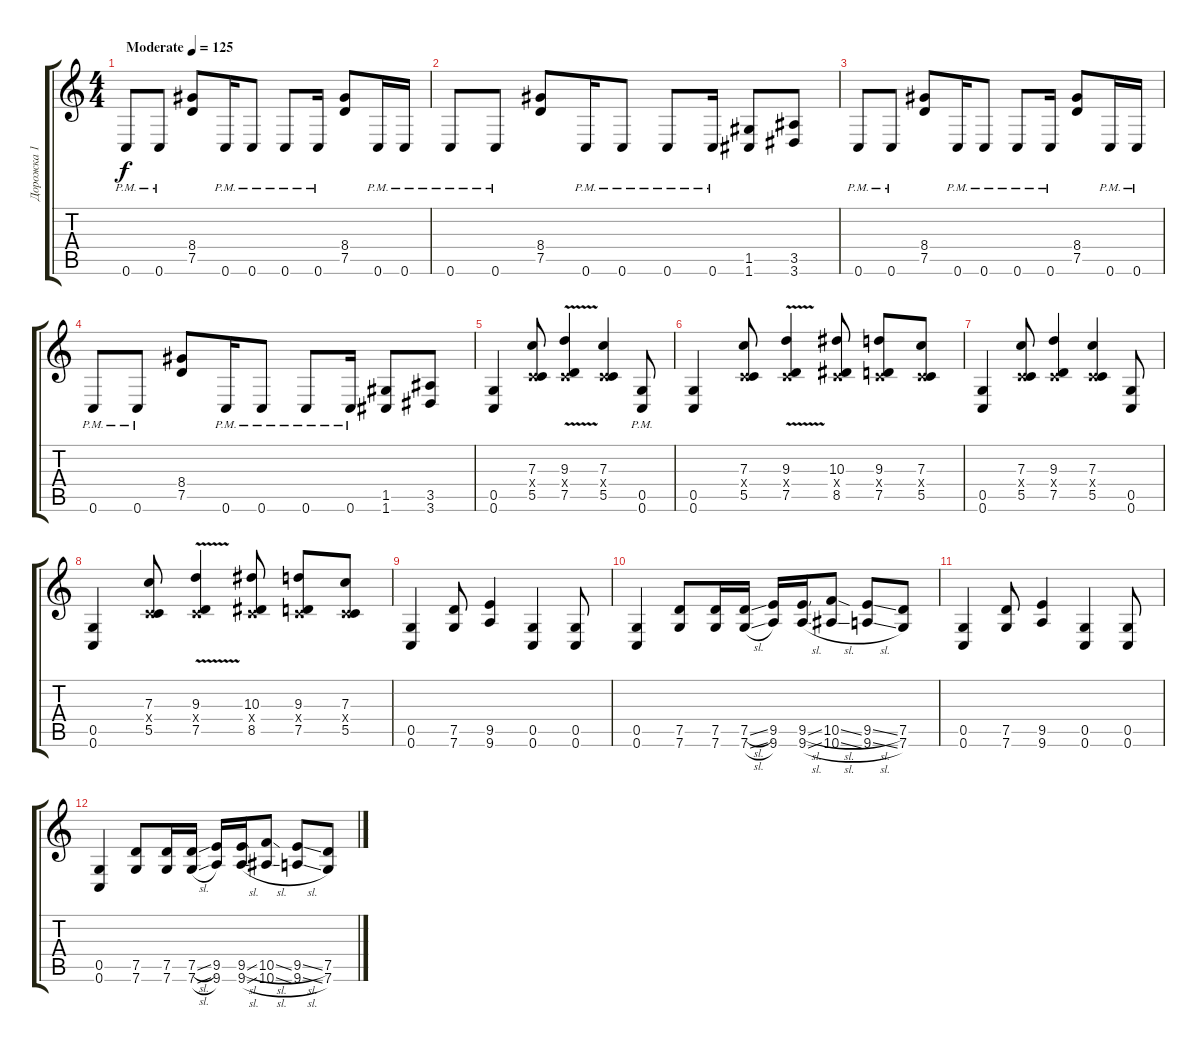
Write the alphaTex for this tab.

\track ("Дорожка 1" "Дорожка 1") {instrument distortionguitar}
\staff {score tabs}
\tuning (D4 A3 F3 C3 G2 C2) {hide}
\ts (4 4)
\tempo (125 "Moderate")
\clef g2
\ks c
0.6{pm}.8{dy f instrument distortionguitar} 0.6{pm}.8 (8.4 7.5).8 0.6{pm}.16 0.6{pm}.8 0.6{pm}.8 0.6{pm}.16 (8.4 7.5).8 0.6{pm}.16 0.6{pm}.16 |
0.6{pm}.8 0.6{pm}.8 (8.4 7.5).8 0.6{pm}.16 0.6{pm}.8 0.6{pm}.8 0.6{pm}.16 (1.5 1.6).8 (3.5 3.6).8 |
0.6{pm}.8 0.6{pm}.8 (8.4 7.5).8 0.6{pm}.16 0.6{pm}.8 0.6{pm}.8 0.6{pm}.16 (8.4 7.5).8 0.6{pm}.16 0.6{pm}.16 |
0.6{pm}.8 0.6{pm}.8 (8.4 7.5).8 0.6{pm}.16 0.6{pm}.8 0.6{pm}.8 0.6{pm}.16 (1.5 1.6).8 (3.5 3.6).8 |
(0.5 0.6).4 (7.3 0.4{x} 5.5).8 (9.3{v} 0.4{x} 7.5{v}).4 (7.3 0.4{x} 5.5).4 (0.5{pm} 0.6{pm}).8 |
(0.5 0.6).4 (7.3 0.4{x} 5.5).8 (9.3{v} 0.4{x} 7.5{v}).4 (10.3 0.4{x} 8.5).8 (9.3 0.4{x} 7.5).8 (7.3 0.4{x} 5.5).8 |
(0.5 0.6).4 (7.3 0.4{x} 5.5).8 (9.3 0.4{x} 7.5).4 (7.3 0.4{x} 5.5).4 (0.5 0.6).8 |
(0.5 0.6).4 (7.3 0.4{x} 5.5).8 (9.3{v} 0.4{x} 7.5{v}).4 (10.3 0.4{x} 8.5).8 (9.3 0.4{x} 7.5).8 (7.3 0.4{x} 5.5).8 |
(0.5 0.6).4 (7.5 7.6).8 (9.5 9.6).4 (0.5 0.6).4 (0.5 0.6).8 |
(0.5 0.6).4 (7.5 7.6).8 (7.5 7.6).16 (7.5{sl} 7.6{sl}).16 (9.5 9.6).16 (9.5{sl} 9.6{sl}).16 (10.5{sl} 10.6{sl}).8 (9.5{sl} 9.6{sl}).8 (7.5 7.6).8 |
(0.5 0.6).4 (7.5 7.6).8 (9.5 9.6).4 (0.5 0.6).4 (0.5 0.6).8 |
(0.5 0.6).4 (7.5 7.6).8 (7.5 7.6).16 (7.5{sl} 7.6{sl}).16 (9.5 9.6).16 (9.5{sl} 9.6{sl}).16 (10.5{sl} 10.6{sl}).8 (9.5{sl} 9.6{sl}).8 (7.5 7.6).8
